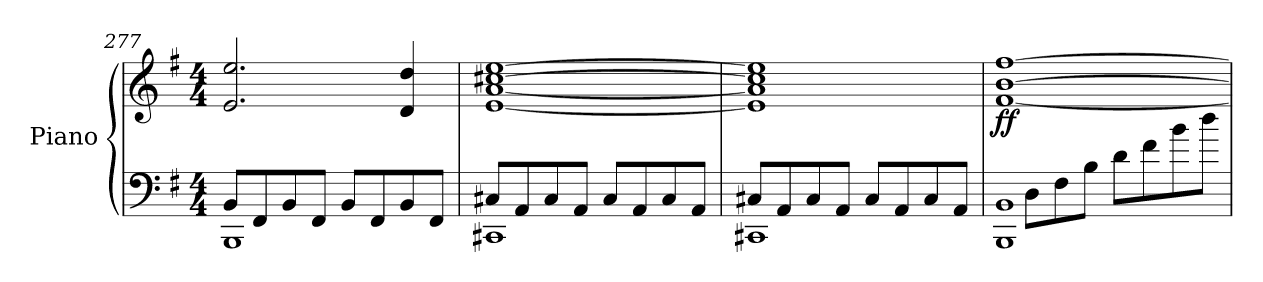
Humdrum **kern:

**kern	**kern	**dynam
*part1	*part1	*part1
*staff2	*staff1	*staff1/2
*I"Piano	*	*
*I'Pno.	*	*
*clefF4	*clefG2	*
*k[f#]	*k[f#]	*
*M4/4	*M4/4	*
=277	=277	=277
*^	*	*
8BB/L	1BBB	2.e/ 2.ee/	.
8FF#/	.	.	.
8BB/	.	.	.
8FF#/J	.	.	.
8BB/L	.	.	.
8FF#/	.	.	.
8BB/	.	4d/ 4dd/	.
8FF#/J	.	.	.
=278	=278	=278	=278
8C#X/L	1CC#X	[1e [1a [1cc#X [1ee	.
8AA/	.	.	.
8C#/	.	.	.
8AA/J	.	.	.
8C#/L	.	.	.
8AA/	.	.	.
8C#/	.	.	.
8AA/J	.	.	.
=279	=279	=279	=279
8C#X/L	1CC#X	1e] 1a] 1cc#] 1ee]	.
8AA/	.	.	.
8C#/	.	.	.
8AA/J	.	.	.
8C#/L	.	.	.
8AA/	.	.	.
8C#/	.	.	.
8AA/J	.	.	.
!!LO:LB:g=z
=280	=280	=280	=280
!	!	!	!LO:DY:b
1BBB 1BB	8ryy	[1f# [1b [1ff#	ff
.	8D\L	.	.
.	8F#\	.	.
.	8B\J	.	.
.	8d\L	.	.
.	8f#\	.	.
.	8b\	.	.
.	8dd\J	.	.
*v	*v	*	*
=	=	=
*-	*-	*-
